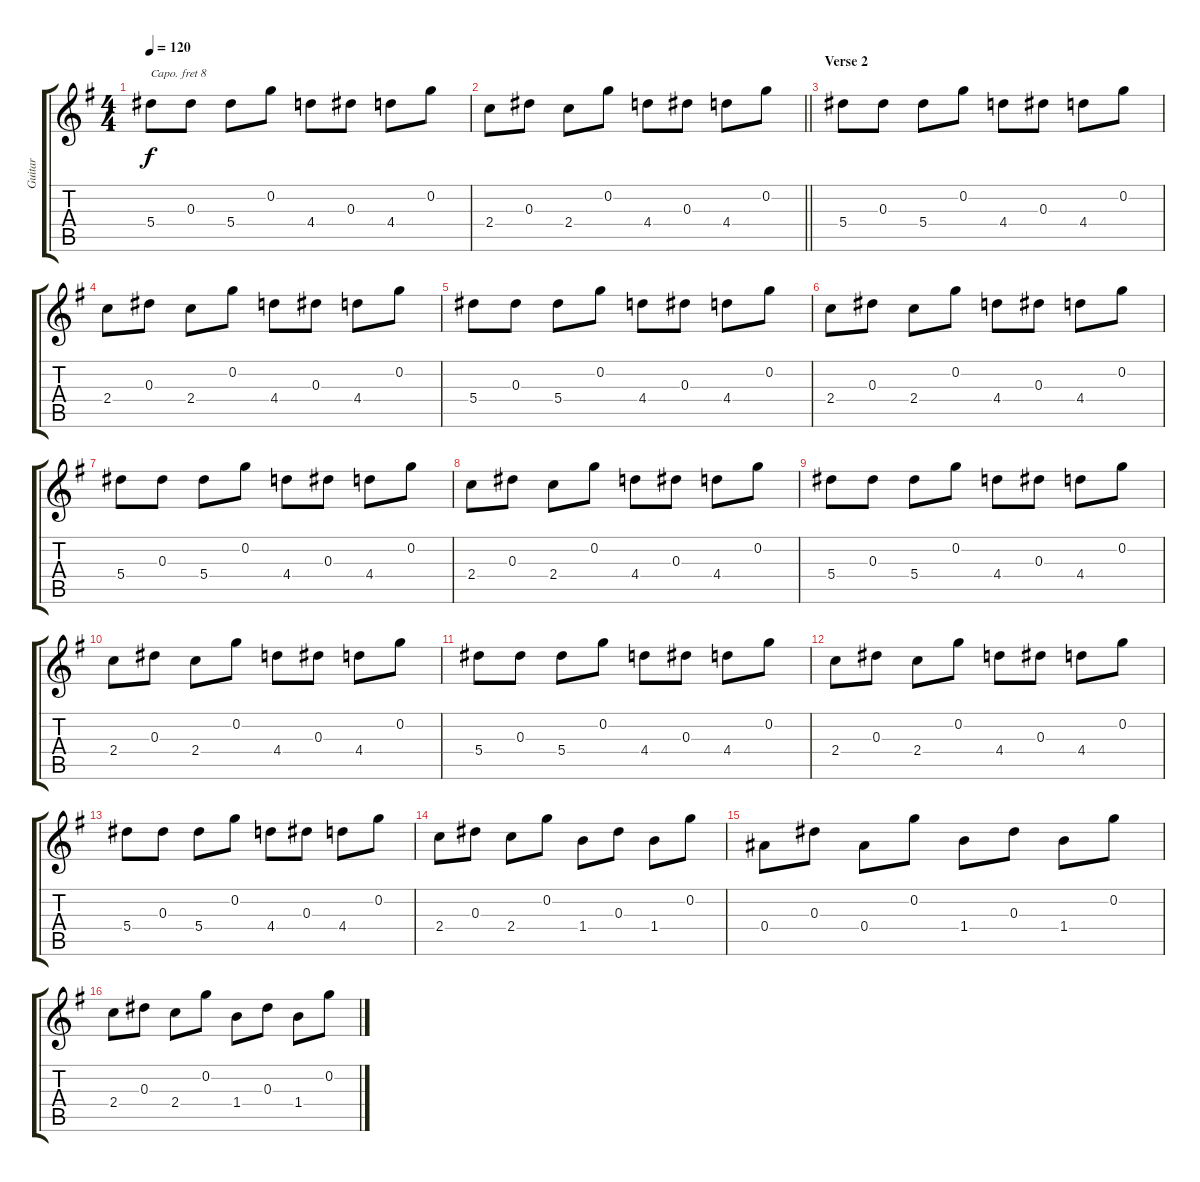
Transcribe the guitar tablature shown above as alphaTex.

\track ("Guitar" "Guitar") {instrument acousticguitarnylon}
\staff {score tabs}
\capo 8
\tuning (E4 B3 G3 D3 A2 E2) {hide}
\ts (4 4)
\tempo 120
\clef g2
\ks g
5.4.8{dy f} 0.3.8 5.4.8 0.2.8 4.4.8 0.3.8 4.4.8 0.2.8 |
\barLineRight lightlight
2.4.8 0.3.8 2.4.8 0.2.8 4.4.8 0.3.8 4.4.8 0.2.8 |
\section ("" "Verse 2")
5.4.8 0.3.8 5.4.8 0.2.8 4.4.8 0.3.8 4.4.8 0.2.8 |
2.4.8 0.3.8 2.4.8 0.2.8 4.4.8 0.3.8 4.4.8 0.2.8 |
5.4.8 0.3.8 5.4.8 0.2.8 4.4.8 0.3.8 4.4.8 0.2.8 |
2.4.8 0.3.8 2.4.8 0.2.8 4.4.8 0.3.8 4.4.8 0.2.8 |
5.4.8 0.3.8 5.4.8 0.2.8 4.4.8 0.3.8 4.4.8 0.2.8 |
2.4.8 0.3.8 2.4.8 0.2.8 4.4.8 0.3.8 4.4.8 0.2.8 |
5.4.8 0.3.8 5.4.8 0.2.8 4.4.8 0.3.8 4.4.8 0.2.8 |
2.4.8 0.3.8 2.4.8 0.2.8 4.4.8 0.3.8 4.4.8 0.2.8 |
5.4.8 0.3.8 5.4.8 0.2.8 4.4.8 0.3.8 4.4.8 0.2.8 |
2.4.8 0.3.8 2.4.8 0.2.8 4.4.8 0.3.8 4.4.8 0.2.8 |
5.4.8 0.3.8 5.4.8 0.2.8 4.4.8 0.3.8 4.4.8 0.2.8 |
2.4.8 0.3.8 2.4.8 0.2.8 1.4.8 0.3.8 1.4.8 0.2.8 |
0.4.8 0.3.8 0.4.8 0.2.8 1.4.8 0.3.8 1.4.8 0.2.8 |
2.4.8 0.3.8 2.4.8 0.2.8 1.4.8 0.3.8 1.4.8 0.2.8
